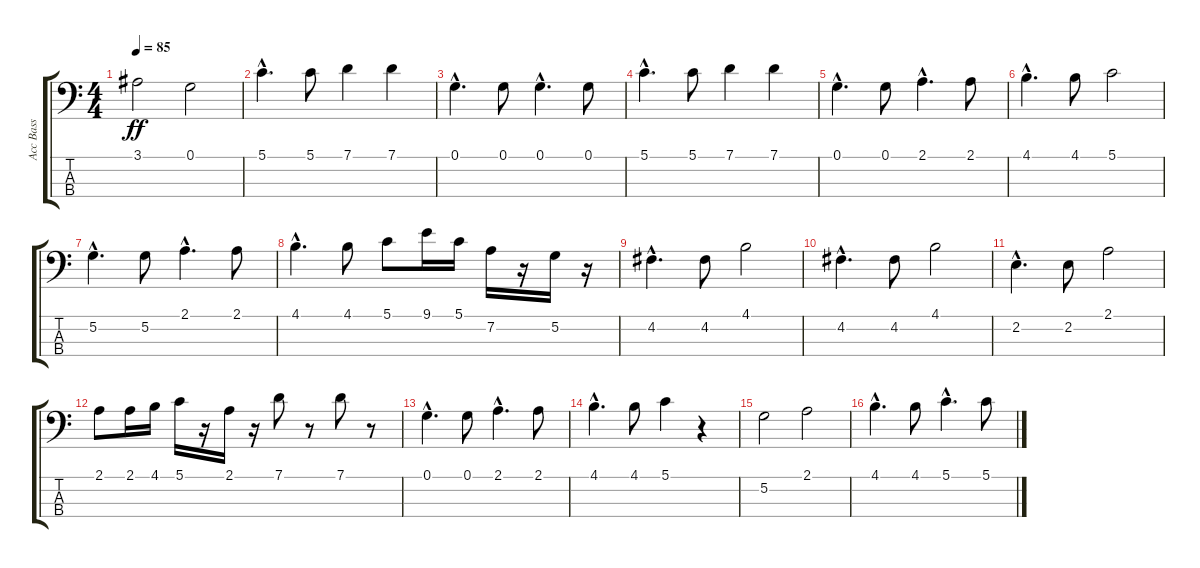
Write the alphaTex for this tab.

\track ("Acc Bass" "Acc Bass") {instrument acousticbass}
\staff {score tabs}
\tuning (G2 D2 A1 E1) {hide}
\ts (4 4)
\tempo 85
\clef f4
\ks c
3.1.2{dy ff} 0.1.2 |
5.1{hac}.4{d} 5.1.8 7.1.4 7.1.4 |
0.1{hac}.4{d} 0.1.8 0.1{hac}.4{d} 0.1.8 |
5.1{hac}.4{d} 5.1.8 7.1.4 7.1.4 |
0.1{hac}.4{d} 0.1.8 2.1{hac}.4{d} 2.1.8 |
4.1{hac}.4{d} 4.1.8 5.1.2 |
5.2{hac}.4{d} 5.2.8 2.1{hac}.4{d} 2.1.8 |
4.1{hac}.4{d} 4.1.8 5.1.8 9.1.16 5.1.16 7.2.16 r.16 5.2.16 r.16 |
4.2{hac}.4{d} 4.2.8 4.1.2 |
4.2{hac}.4{d} 4.2.8 4.1.2 |
2.2{hac}.4{d} 2.2.8 2.1.2 |
2.1.8 2.1.16 4.1.16 5.1.16 r.16 2.1.16 r.16 7.1.8 r.8 7.1.8 r.8 |
0.1{hac}.4{d} 0.1.8 2.1{hac}.4{d} 2.1.8 |
4.1{hac}.4{d} 4.1.8 5.1.4 r.4 |
5.2.2 2.1.2 |
4.1{hac}.4{d} 4.1.8 5.1{hac}.4{d} 5.1.8
